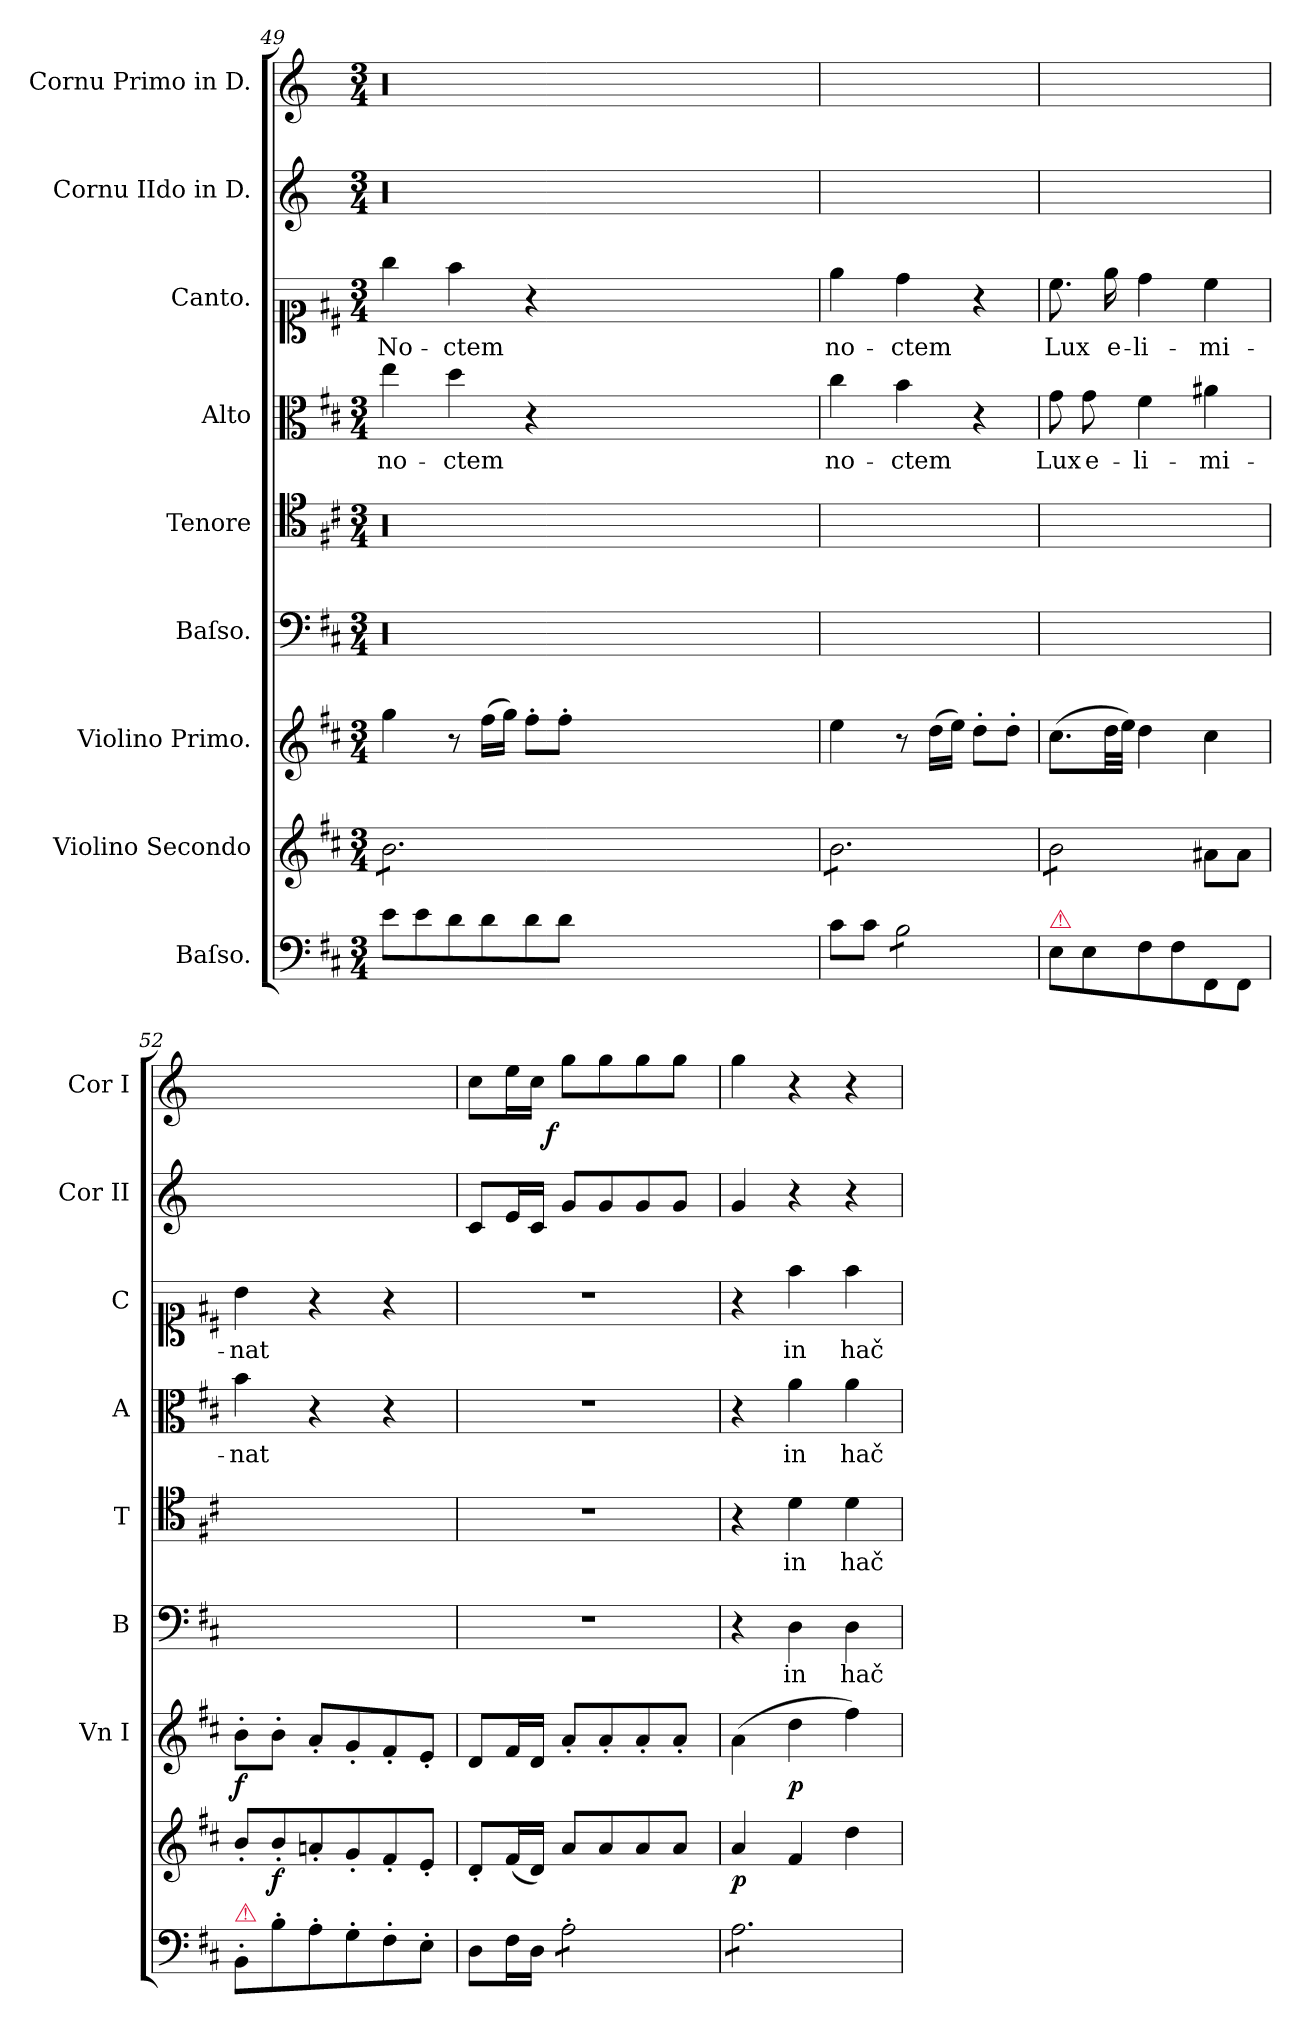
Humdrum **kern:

**kern	**dynam	**kern	**dynam	**kern	**dynam	**kern	**text	**kern	**text	**kern	**text	**kern	**text	**kern	**kern	**dynam
*part9	*part9	*part8	*part8	*part7	*part7	*part6	*part6	*part5	*part5	*part4	*part4	*part3	*part3	*part2	*part1	*part1
*staff9	*staff9	*staff8	*staff8	*staff7	*staff7	*staff6	*staff6	*staff5	*staff5	*staff4	*staff4	*staff3	*staff3	*staff2	*staff1	*staff1
*I"Baſso.	*	*I"Violino Secondo	*	*I"Violino Primo.	*	*I"Baſso.	*	*I"Tenore	*	*I"Alto	*	*I"Canto.	*	*I"Cornu IIdo in D.	*I"Cornu Primo in D.	*
*	*	*	*	*I'Vn I	*	*I'B	*	*I'T	*	*I'A	*	*I'C	*	*I'Cor II	*I'Cor I	*
*clefF4	*	*clefG2	*	*clefG2	*	*clefF4	*	*clefC4	*	*clefC3	*	*clefC1	*	*clefG2	*clefG2	*
*	*	*	*	*	*	*	*	*	*	*	*	*	*	*ITrd-1c-2	*ITrd-1c-2	*
*k[f#c#]	*	*k[f#c#]	*	*k[f#c#]	*	*k[f#c#]	*	*k[f#c#]	*	*k[f#c#]	*	*k[f#c#]	*	*k[f#c#]	*k[f#c#]	*
*M3/4	*	*M3/4	*	*M3/4	*	*M3/4	*	*M3/4	*	*M3/4	*	*M3/4	*	*M3/4	*M3/4	*
=49	=49	=49	=49	=49	=49	=49	=49	=49	=49	=49	=49	=49	=49	=49	=49	=49
!	!	!	!	!	!	!LO:N:vis=00	!	!LO:N:vis=00	!	!	!	!	!	!LO:N:vis=00	!LO:N:vis=00	!
*	*	*tremolo	*	*	*	*	*	*	*	*	*	*	*	*	*	*
8e\L	.	8b\L	.	4gg\	.	0.r	.	0.r	.	4ee\	no-	4gg\	No-	0.r	0.r	.
8e\	.	8b\	.	.	.	.	.	.	.	.	.	.	.	.	.	.
8d\	.	8b\	.	8r	.	.	.	.	.	4dd\	-ctem	4ff#\	-ctem	.	.	.
8d\	.	8b\	.	(16ff#\LL	.	.	.	.	.	.	.	.	.	.	.	.
.	.	.	.	16gg\JJ)	.	.	.	.	.	.	.	.	.	.	.	.
8d\	.	8b\	.	8ff#'\L	.	.	.	.	.	4r	.	4r	.	.	.	.
8d\J	.	8b\J	.	8ff#'\J	.	.	.	.	.	.	.	.	.	.	.	.
0ryy	.	0ryy	.	0ryy	.	.	.	.	.	0ryy	.	0ryy	.	.	.	.
4ryy	.	4ryy	.	4ryy	.	.	.	.	.	4ryy	.	4ryy	.	.	.	.
=50	=50	=50	=50	=50	=50	=50	=50	=50	=50	=50	=50	=50	=50	=50	=50	=50
!	!	!	!	!	!	!	!	!	!	!	!LO:LY:i	!	!	!	!	!
8c#\L	.	8b\L	.	4ee\	.	2.ryy	.	2.ryy	.	4cc#\	no-	4ee\	no-	2.ryy	2.ryy	.
8c#\J	.	8b\	.	.	.	.	.	.	.	.	.	.	.	.	.	.
!	!	!	!	!	!	!	!	!	!	!	!LO:LY:i	!	!	!	!	!
*tremolo	*	*	*	*	*	*	*	*	*	*	*	*	*	*	*	*
8B\L	.	8b\	.	8r	.	.	.	.	.	4b\	-ctem	4dd\	-ctem	.	.	.
8B\	.	8b\	.	(16dd\LL	.	.	.	.	.	.	.	.	.	.	.	.
.	.	.	.	16ee\JJ)	.	.	.	.	.	.	.	.	.	.	.	.
8B\	.	8b\	.	8dd'\L	.	.	.	.	.	4r	.	4r	.	.	.	.
8B\J	.	8b\J	.	8dd'\J	.	.	.	.	.	.	.	.	.	.	.	.
*Xtremolo	*	*	*	*	*	*	*	*	*	*	*	*	*	*	*	*
=51	=51	=51	=51	=51	=51	=51	=51	=51	=51	=51	=51	=51	=51	=51	=51	=51
!LO:TX:a:color=crimson:t=⚠	!	!	!	!	!	!	!	!	!	!	!	!	!	!	!	!
8E\L	.	8b\L	.	(8.cc#\L	.	2.ryy	.	2.ryy	.	8g\	Lux	8.cc#\	Lux	2.ryy	2.ryy	.
8E\	.	8b\	.	.	.	.	.	.	.	8g\	e-	.	.	.	.	.
.	.	.	.	32dd\LL	.	.	.	.	.	.	.	16ee\	e-	.	.	.
.	.	.	.	32ee\JJJ)	.	.	.	.	.	.	.	.	.	.	.	.
8F#\	.	8b\	.	4dd\	.	.	.	.	.	4f#\	-li-	4dd\	-li-	.	.	.
8F#\	.	8b\J	.	.	.	.	.	.	.	.	.	.	.	.	.	.
*	*	*Xtremolo	*	*	*	*	*	*	*	*	*	*	*	*	*	*
8FF#/	.	8a#X\L	.	4cc#\	.	.	.	.	.	4a#X\	-mi-	4cc#\	-mi-	.	.	.
8FF#/J	.	8a#\J	.	.	.	.	.	.	.	.	.	.	.	.	.	.
=52	=52	=52	=52	=52	=52	=52	=52	=52	=52	=52	=52	=52	=52	=52	=52	=52
!LO:TX:a:color=crimson:t=⚠	!	!	!	!	!	!	!	!	!	!	!	!	!	!	!	!
!	!	!	!	!	!LO:DY:b	!	!	!	!	!	!	!	!	!	!	!
8BB'>/L	.	8b'/L	.	8b'\L	f	2.ryy	.	2.ryy	.	4b\	-nat	4b\	-nat	2.ryy	2.ryy	.
8B'>\	.	8b'/	f	8b'\J	.	.	.	.	.	.	.	.	.	.	.	.
!	!LO:DY:b	!	!	!	!	!	!	!	!	!	!	!	!	!	!	!
8A'>\	for	8an'/	.	8a'/L	.	.	.	.	.	4r	.	4r	.	.	.	.
8G'>\	.	8g'/	.	8g'/	.	.	.	.	.	.	.	.	.	.	.	.
8F#'>\	.	8f#'/	.	8f#'/	.	.	.	.	.	4r	.	4r	.	.	.	.
8E'>\J	.	8e'/J	.	8e'/J	.	.	.	.	.	.	.	.	.	.	.	.
=53	=53	=53	=53	=53	=53	=53	=53	=53	=53	=53	=53	=53	=53	=53	=53	=53
*	*	*	*	*	*	*	*	*	*	*	*	*	*	*	*^	*
8D\L	.	8d'/L	.	8d/L	.	2.r	.	2.r	.	2.r	.	2.r	.	8d/L	8dd\L	8..ryy	.
16F#\L	.	(16f#/L	.	16f#/L	.	.	.	.	.	.	.	.	.	16f#/L	16ff#\L	.	.
16D\JJ	.	16d/JJ)	.	16d/JJ	.	.	.	.	.	.	.	.	.	16d/JJ	16dd\JJ	.	.
.	.	.	.	.	.	.	.	.	.	.	.	.	.	.	.	2ryy	f
!LO:TX:a:color=crimson:t=⚠	!	!	!	!	!	!	!	!	!	!	!	!	!	!	!	!	!
*tremolo	*	*	*	*	*	*	*	*	*	*	*	*	*	*	*	*	*
8A'\L	.	8a/L	.	8a'/L	.	.	.	.	.	.	.	.	.	8a/L	8aa\L	.	.
8A'\	.	8a/	.	8a'/	.	.	.	.	.	.	.	.	.	8a/	8aa\	.	.
8A'\	.	8a/	.	8a'/	.	.	.	.	.	.	.	.	.	8a/	8aa\	.	.
8A'\J	.	8a/J	.	8a'/J	.	.	.	.	.	.	.	.	.	8a/J	8aa\J	.	.
.	.	.	.	.	.	.	.	.	.	.	.	.	.	.	.	32ryy	.
=54	=54	=54	=54	=54	=54	=54	=54	=54	=54	=54	=54	=54	=54	=54	=54	=54	=54
!	!LO:DY:b	!	!	!	!	!	!	!	!	!	!	!	!	!	!	!	!
*	*	*	*	*	*	*	*	*	*	*	*	*	*	*	*v	*v	*
8A\L	po&colon;	4a/	p	(4a\	.	4r	.	4r	.	4r	.	4r	.	4a/	4aa\	.
8A\	.	.	.	.	.	.	.	.	.	.	.	.	.	.	.	.
!	!	!	!	!	!LO:DY:b	!	!	!	!	!	!	!	!	!	!	!
8A\	.	4f#/	.	4dd\	p	4D\	in	4d\	in	4a\	in	4ff#\	in	4r	4r	.
8A\	.	.	.	.	.	.	.	.	.	.	.	.	.	.	.	.
8A\	.	4dd\	.	4ff#\)	.	4D\	hač	4d\	hač	4a\	hač	4ff#\	hač	4r	4r	.
8A\J	.	.	.	.	.	.	.	.	.	.	.	.	.	.	.	.
*Xtremolo	*	*	*	*	*	*	*	*	*	*	*	*	*	*	*	*
=	=	=	=	=	=	=	=	=	=	=	=	=	=	=	=	=
*-	*-	*-	*-	*-	*-	*-	*-	*-	*-	*-	*-	*-	*-	*-	*-	*-
